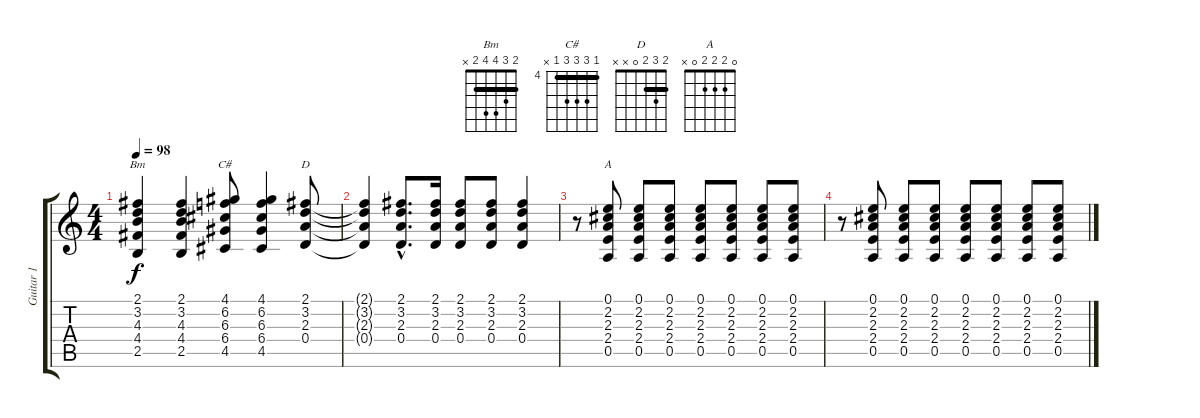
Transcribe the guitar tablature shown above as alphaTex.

\track ("Guitar 1" "Guitar 1") {instrument electricguitarclean}
\staff {score tabs}
\tuning (E4 B3 G3 D3 A2 E2) {hide}
\chord ("Bm" 2 3 4 4 2 x) {barre 2}
\chord ("C#" 4 6 6 6 4 x) {firstfret 4 barre 4}
\chord ("D" 2 3 2 0 x x) {barre 2}
\chord ("A" 0 2 2 2 0 x)
\ts (4 4)
\tempo 98
\clef g2
\ks c
(2.1 3.2 4.3 4.4 2.5).4{ch "Bm" dy f volume 8} (2.1 3.2 4.3 4.4 2.5).4 (4.1 6.2 6.3 6.4 4.5).8{ch "C#"} (4.1 6.2 6.3 6.4 4.5).4 (2.1 3.2 2.3 0.4).8{ch "D"} |
(2.1{t} 3.2{t} 2.3{t} 0.4{t}).4{volume 7} (2.1{hac} 3.2{hac} 2.3{hac} 0.4{hac}).8{d} (2.1 3.2 2.3 0.4).16 (2.1 3.2 2.3 0.4).8 (2.1 3.2 2.3 0.4).8 (2.1 3.2 2.3 0.4).4 |
r.8{volume 6} (0.1 2.2 2.3 2.4 0.5).8{ch "A"} (0.1 2.2 2.3 2.4 0.5).8 (0.1 2.2 2.3 2.4 0.5).8 (0.1 2.2 2.3 2.4 0.5).8 (0.1 2.2 2.3 2.4 0.5).8 (0.1 2.2 2.3 2.4 0.5).8 (0.1 2.2 2.3 2.4 0.5).8 |
r.8{volume 2} (0.1 2.2 2.3 2.4 0.5).8 (0.1 2.2 2.3 2.4 0.5).8 (0.1 2.2 2.3 2.4 0.5).8 (0.1 2.2 2.3 2.4 0.5).8 (0.1 2.2 2.3 2.4 0.5).8 (0.1 2.2 2.3 2.4 0.5).8 (0.1 2.2 2.3 2.4 0.5).8
